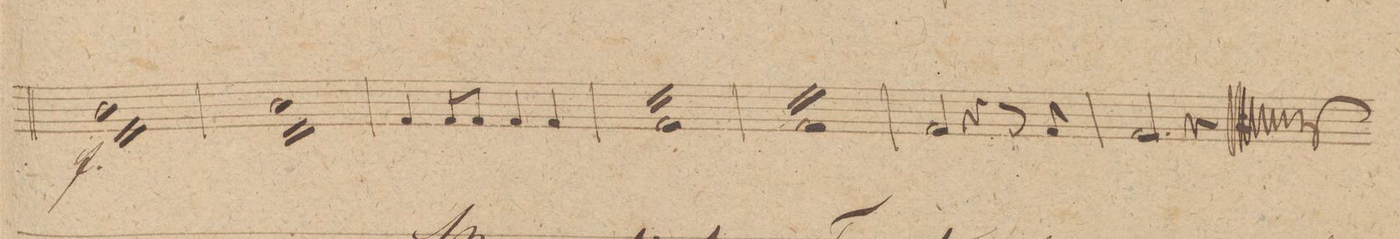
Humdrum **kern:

**kern	**dynam
*I"Tympano.	*
*clefF4	*
*k[]	*
*met(c)	*
*M4/4	*
16D\LL	f
16D\	.
16D\	.
16D\	.
16D\	.
16D\	.
16D\	.
16D\	.
16D\	.
16D\	.
16D\	.
16D\	.
16D\	.
16D\	.
16D\	.
16D\JJ	.
=87	=87
16D\LL	.
16D\	.
16D\	.
16D\	.
16D\	.
16D\	.
16D\	.
16D\	.
16D\	.
16D\	.
16D\	.
16D\	.
16D\	.
16D\	.
16D\	.
16D\JJ	.
*Xtremolo	*
=88	=88
4AA/	.
8AA/L	.
8AA/J	.
4AA/	.
4AA/	.
=89	=89
*tremolo	*
16AA/LL	.
16AA/	.
16AA/	.
16AA/	.
16AA/	.
16AA/	.
16AA/	.
16AA/	.
16AA/	.
16AA/	.
16AA/	.
16AA/	.
16AA/	.
16AA/	.
16AA/	.
16AA/JJ	.
=90	=90
16AA/LL	.
16AA/	.
16AA/	.
16AA/	.
16AA/	.
16AA/	.
16AA/	.
16AA/	.
16AA/	.
16AA/	.
16AA/	.
16AA/	.
16AA/	.
16AA/	.
16AA/	.
16AA/JJ	.
*Xtremolo	*
=91	=91
2AA/	.
4r	.
8r	.
8AA/	.
=92	=92
2.AA/	.
4r	.
==	==
*-	*-
